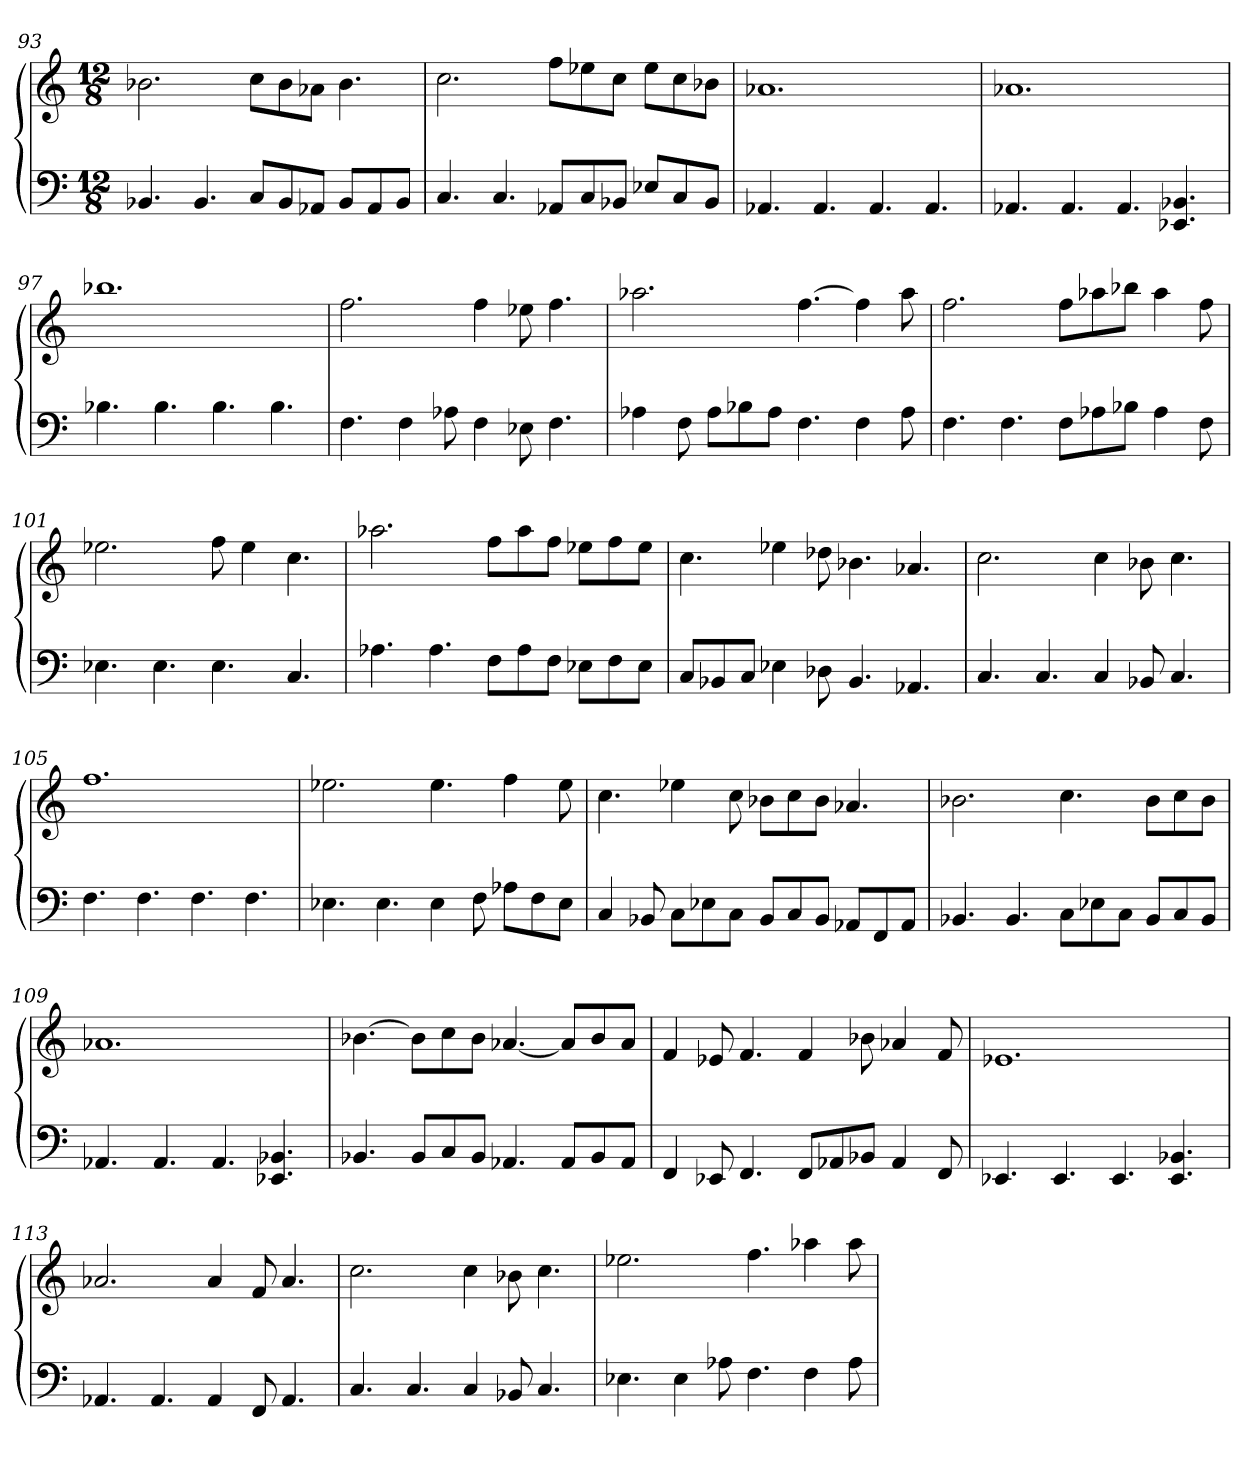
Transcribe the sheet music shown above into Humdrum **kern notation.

**kern	**kern
*part1	*part1
*staff2	*staff1
*M12/8	*M12/8
=93	=93
4.BB-X	2.b-X
4.BB-	.
8CL	8ccL
8BB-	8b-
8AA-XJ	8a-XJ
8BB-L	4.b-
8AA-	.
8BB-J	.
=94	=94
4.C	2.cc
4.C	.
8AA-XL	8ffL
8C	8ee-X
8BB-XJ	8ccJ
8E-XL	8ee-L
8C	8cc
8BB-J	8b-XJ
=95	=95
4.AA-X	1.a-X
4.AA-	.
4.AA-	.
4.AA-	.
=96	=96
4.AA-X	1.a-X
4.AA-	.
4.AA-	.
4.EE-X 4.BB-X	.
=97	=97
4.B-X	1.bb-X
4.B-	.
4.B-	.
4.B-	.
=98	=98
4.F	2.ff
4F	.
8A-X	.
4F	4ff
8E-X	8ee-X
4.F	4.ff
=99	=99
4A-X	2.aa-X
8F	.
8A-L	.
8B-X	.
8A-J	.
4.F	[4.ff
4F	4ff]
8A-	8aa-
=100	=100
4.F	2.ff
4.F	.
8FL	8ffL
8A-X	8aa-X
8B-XJ	8bb-XJ
4A-	4aa-
8F	8ff
=101	=101
4.E-X	2.ee-X
4.E-	.
4.E-	8ff
.	4ee-
4.C	4.cc
=102	=102
4.A-X	2.aa-X
4.A-	.
8FL	8ffL
8A-	8aa-
8FJ	8ffJ
8E-XL	8ee-XL
8F	8ff
8E-J	8ee-J
=103	=103
8CL	4.cc
8BB-X	.
8CJ	.
4E-X	4ee-X
8D-X	8dd-X
4.BB-	4.b-X
4.AA-X	4.a-X
=104	=104
4.C	2.cc
4.C	.
4C	4cc
8BB-X	8b-X
4.C	4.cc
=105	=105
4.F	1.ff
4.F	.
4.F	.
4.F	.
=106	=106
4.E-X	2.ee-X
4.E-	.
4E-	4.ee-
8F	.
8A-XL	4ff
8F	.
8E-J	8ee-
=107	=107
4C	4.cc
8BB-X	.
8CL	4ee-X
8E-X	.
8CJ	8cc
8BB-L	8b-XL
8C	8cc
8BB-J	8b-J
8AA-XL	4.a-X
8FF	.
8AA-J	.
=108	=108
4.BB-X	2.b-X
4.BB-	.
8CL	4.cc
8E-X	.
8CJ	.
8BB-L	8b-L
8C	8cc
8BB-J	8b-J
=109	=109
4.AA-X	1.a-X
4.AA-	.
4.AA-	.
4.EE-X 4.BB-X	.
=110	=110
4.BB-X	[4.b-X
8BB-L	8b-L]
8C	8cc
8BB-J	8b-J
4.AA-X	[4.a-X
8AA-L	8a-L]
8BB-	8b-
8AA-J	8a-J
=111	=111
4FF	4f
8EE-X	8e-X
4.FF	4.f
8FFL	4f
8AA-X	.
8BB-XJ	8b-X
4AA-	4a-X
8FF	8f
=112	=112
4.EE-X	1.e-X
4.EE-	.
4.EE-	.
4.EE- 4.BB-X	.
=113	=113
4.AA-X	2.a-X
4.AA-	.
4AA-	4a-
8FF	8f
4.AA-	4.a-
=114	=114
4.C	2.cc
4.C	.
4C	4cc
8BB-X	8b-X
4.C	4.cc
=115	=115
4.E-X	2.ee-X
4E-	.
8A-X	.
4.F	4.ff
4F	4aa-X
8A-	8aa-
=	=
*-	*-
